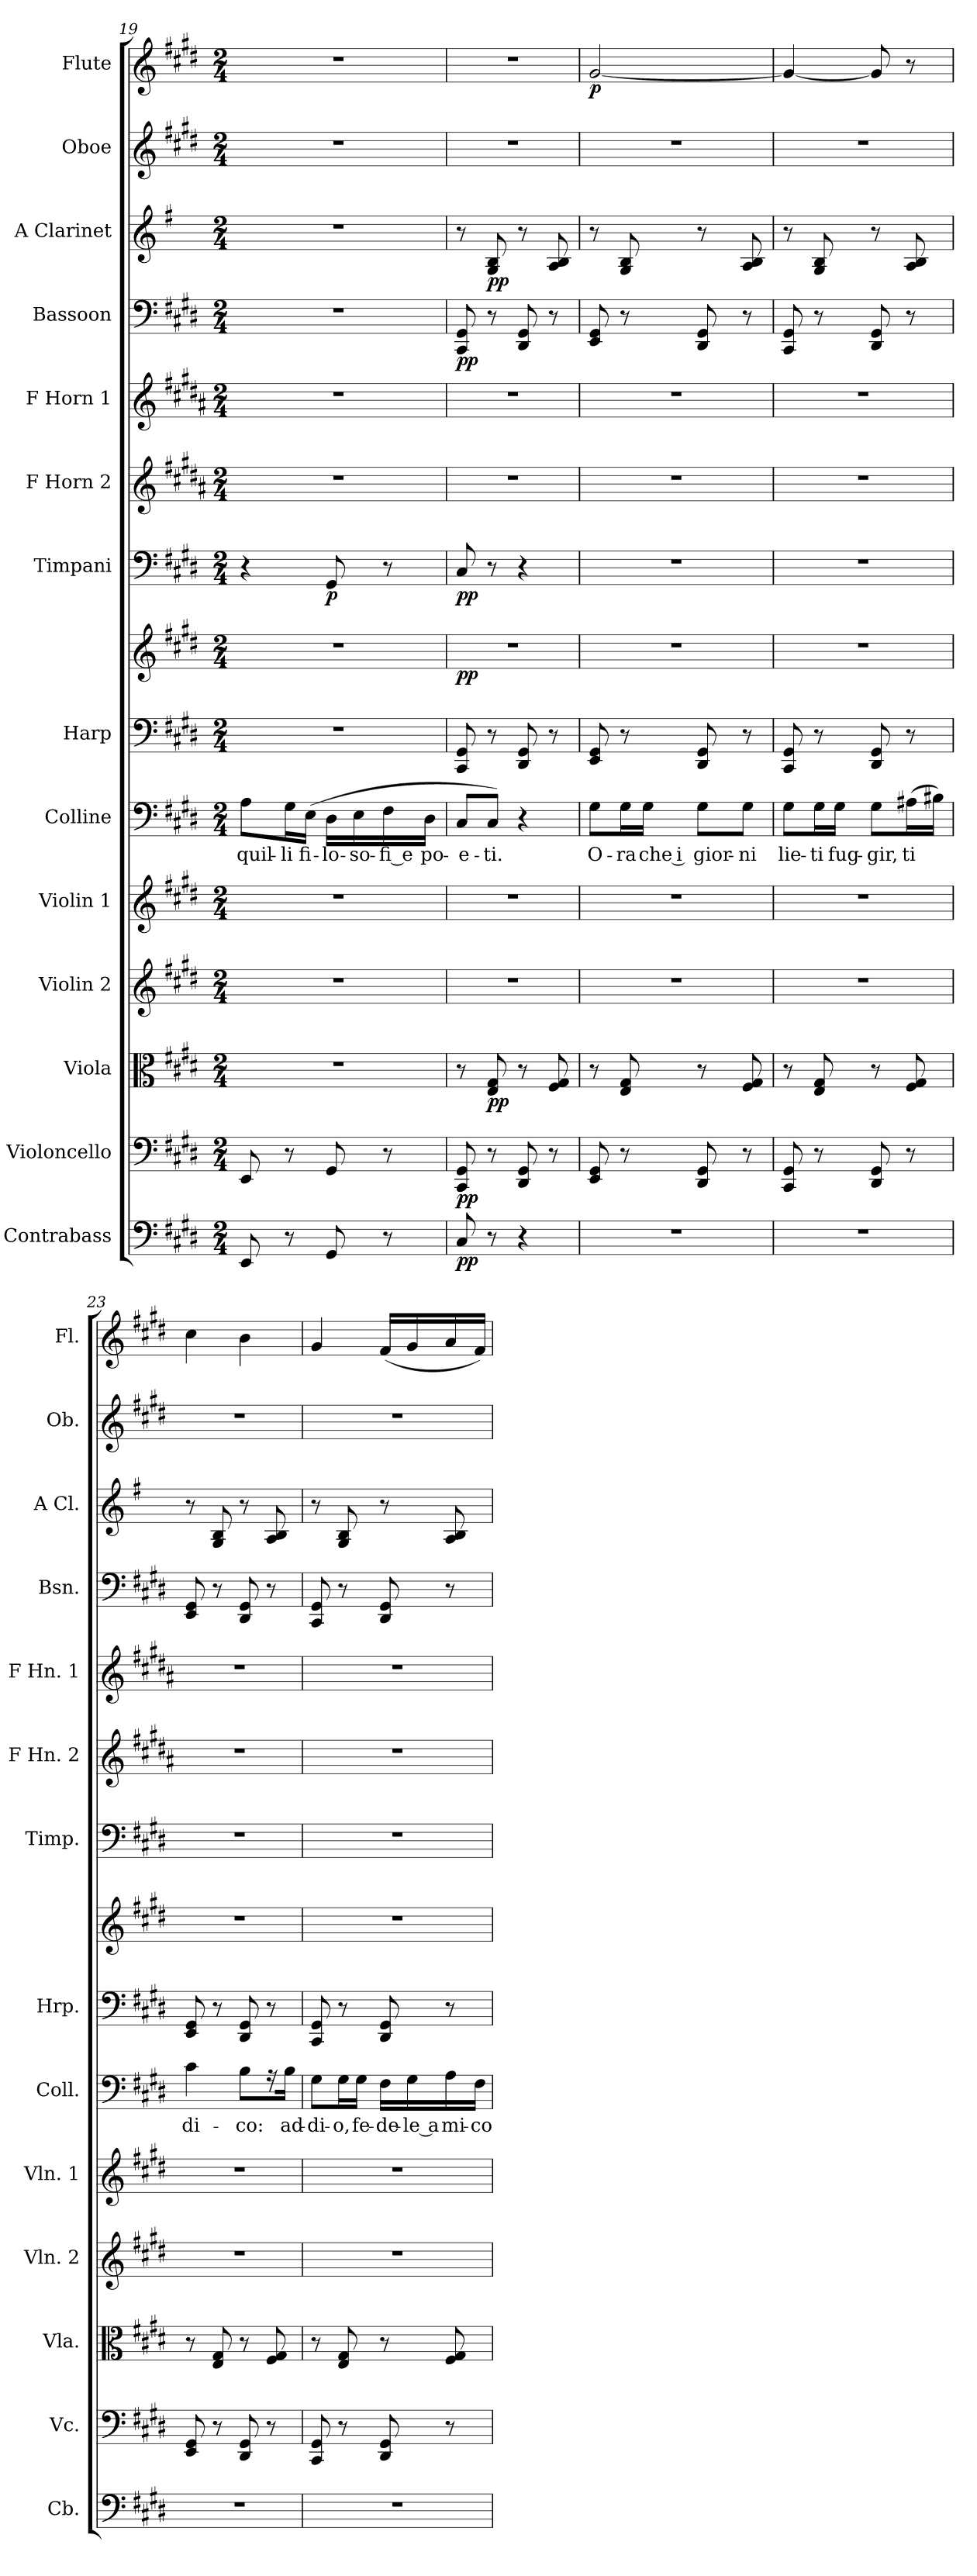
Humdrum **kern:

**kern	**dynam	**kern	**dynam	**kern	**dynam	**kern	**kern	**kern	**text	**kern	**kern	**dynam	**kern	**dynam	**kern	**kern	**kern	**dynam	**kern	**dynam	**kern	**kern	**dynam
*part14	*part14	*part13	*part13	*part12	*part12	*part11	*part10	*part9	*part9	*part8	*part8	*part8	*part7	*part7	*part6	*part5	*part4	*part4	*part3	*part3	*part2	*part1	*part1
*staff15	*staff15	*staff14	*staff14	*staff13	*staff13	*staff12	*staff11	*staff10	*staff10	*staff9	*staff8	*staff8/9	*staff7	*staff7	*staff6	*staff5	*staff4	*staff4	*staff3	*staff3	*staff2	*staff1	*staff1
*I"Contrabass	*	*I"Violoncello	*	*I"Viola	*	*I"Violin 2	*I"Violin 1	*I"Colline	*	*I"Harp	*	*	*I"Timpani	*	*I"F Horn 2	*I"F Horn 1	*I"Bassoon	*	*I"A Clarinet	*	*I"Oboe	*I"Flute	*
*I'Cb.	*	*I'Vc.	*	*I'Vla.	*	*I'Vln. 2	*I'Vln. 1	*I'Coll.	*	*I'Hrp.	*	*	*I'Timp.	*	*I'F Hn. 2	*I'F Hn. 1	*I'Bsn.	*	*I'A Cl.	*	*I'Ob.	*I'Fl.	*
*clefF4	*	*clefF4	*	*clefC3	*	*clefG2	*clefG2	*clefF4	*	*clefF4	*clefG2	*	*clefF4	*	*clefG2	*clefG2	*clefF4	*	*clefG2	*	*clefG2	*clefG2	*
*ITrd7c12	*	*	*	*	*	*	*	*	*	*	*	*	*	*	*ITrd4c7	*ITrd4c7	*	*	*ITrd2c3	*	*	*	*
*k[f#c#g#d#]	*	*k[f#c#g#d#]	*	*k[f#c#g#d#]	*	*k[f#c#g#d#]	*k[f#c#g#d#]	*k[f#c#g#d#]	*	*k[f#c#g#d#]	*k[f#c#g#d#]	*	*k[f#c#g#d#]	*	*k[f#c#g#d#]	*k[f#c#g#d#]	*k[f#c#g#d#]	*	*k[f#c#g#d#]	*	*k[f#c#g#d#]	*k[f#c#g#d#]	*
*M2/4	*	*M2/4	*	*M2/4	*	*M2/4	*M2/4	*M2/4	*	*M2/4	*M2/4	*	*M2/4	*	*M2/4	*M2/4	*M2/4	*	*M2/4	*	*M2/4	*M2/4	*
*MM27	*	*MM27	*	*MM27	*	*MM27	*MM27	*MM27	*	*MM27	*MM27	*	*MM27	*	*MM27	*MM27	*MM27	*	*MM27	*	*MM27	*MM27	*
=19	=19	=19	=19	=19	=19	=19	=19	=19	=19	=19	=19	=19	=19	=19	=19	=19	=19	=19	=19	=19	=19	=19	=19
!	!	!	!	!	!	!	!	!	!LO:LY:b	!	!	!	!	!	!	!	!	!	!	!	!	!	!
*	*	*	*	*	*	*	*	*	*	*	*	*	*	*	*	*	*	*	*	*	*	*^	*
*	*	*	*	*	*	*	*	*	*	*	*	*	*	*	*	*	*	*	*	*	*	*	*^	*
8EEE/	.	8EE/	.	2r	.	2r	2r	8A\L	-quil-	2r	2r	.	4r	.	2r	2r	2r	.	2r	.	2r	2r	8ryy	4ryy	.
*	*	*	*	*	*	*	*	*	*	*	*	*	*	*	*	*	*	*	*	*	*	*MM26	*	*	*
!	!	!	!	!	!	!	!	!	!LO:LY:b	!	!	!	!	!	!	!	!	!	!	!	!	!	!	!	!
8r	.	8r	.	.	.	.	.	16G#\L	-li	.	.	.	.	.	.	.	.	.	.	.	.	.	4.ryy	.	.
!	!	!	!	!	!	!	!	!	!LO:LY:b	!	!	!	!	!	!	!	!	!	!	!	!	!	!	!	!
.	.	.	.	.	.	.	.	(>16E\JJ	fi-	.	.	.	.	.	.	.	.	.	.	.	.	.	.	.	.
*	*	*	*	*	*	*	*	*	*	*	*	*	*	*	*	*	*	*	*	*	*	*MM35	*	*	*
!	!	!	!	!	!	!	!	!	!LO:LY:b	!	!	!	!	!LO:DY:b	!	!	!	!	!	!	!	!	!	!	!
8GGG#/	.	8GG#/	.	.	.	.	.	16D#\LL	-lo-	.	.	.	8GG#/	p	.	.	.	.	.	.	.	.	.	4ryy	.
!	!	!	!	!	!	!	!	!	!LO:LY:b	!	!	!	!	!	!	!	!	!	!	!	!	!	!	!	!
.	.	.	.	.	.	.	.	16E\	-so-	.	.	.	.	.	.	.	.	.	.	.	.	.	.	.	.
!	!	!	!	!	!	!	!	!	!LO:LY:b	!	!	!	!	!	!	!	!	!	!	!	!	!	!	!	!
8r	.	8r	.	.	.	.	.	16F#\	fi e	.	.	.	8r	.	.	.	.	.	.	.	.	.	.	.	.
!	!	!	!	!	!	!	!	!	!LO:LY:b	!	!	!	!	!	!	!	!	!	!	!	!	!	!	!	!
.	.	.	.	.	.	.	.	16D#\JJ	po-	.	.	.	.	.	.	.	.	.	.	.	.	.	.	.	.
!!LO:PB:g=z
=20	=20	=20	=20	=20	=20	=20	=20	=20	=20	=20	=20	=20	=20	=20	=20	=20	=20	=20	=20	=20	=20	=20	=20	=20	=20
!	!LO:DY:b	!	!LO:DY:b	!	!	!	!	!	!LO:LY:b	!	!	!LO:DY:b	!	!LO:DY:b	!	!	!	!LO:DY:b	!	!	!	!	!	!	!
*	*	*	*	*	*	*	*	*	*	*	*	*	*	*	*	*	*	*	*	*	*	*v	*v	*v	*
8CC#/	pp	8CC#/ 8GG#/	pp	8r	.	2r	2r	8C#/L	-e-	8CC#/ 8GG#/	2r	pp	8C#/	pp	2r	2r	8CC#/ 8GG#/	pp	8r	.	2r	2r	.
!	!	!	!	!	!LO:DY:b	!	!	!	!LO:LY:b	!	!	!	!	!	!	!	!	!	!	!LO:DY:b	!	!	!
8r	.	8r	.	8E/ 8G#/	pp	.	.	8C#/J)	-ti.	8r	.	.	8r	.	.	.	8r	.	8E/ 8G#/	pp	.	.	.
4r	.	8DD#/ 8GG#/	.	8r	.	.	.	4r	.	8DD#/ 8GG#/	.	.	4r	.	.	.	8DD#/ 8GG#/	.	8r	.	.	.	.
.	.	8r	.	8F#/ 8G#/	.	.	.	.	.	8r	.	.	.	.	.	.	8r	.	8F#/ 8G#/	.	.	.	.
=21	=21	=21	=21	=21	=21	=21	=21	=21	=21	=21	=21	=21	=21	=21	=21	=21	=21	=21	=21	=21	=21	=21	=21
!	!	!	!	!	!	!	!	!	!LO:LY:b	!	!	!	!	!	!	!	!	!	!	!	!	!	!LO:DY:b
2r	.	8EE/ 8GG#/	.	8r	.	2r	2r	8G#\L	O-	8EE/ 8GG#/	2r	.	2r	.	2r	2r	8EE/ 8GG#/	.	8r	.	2r	[2g#/	p
!	!	!	!	!	!	!	!	!	!LO:LY:b	!	!	!	!	!	!	!	!	!	!	!	!	!	!
.	.	8r	.	8E/ 8G#/	.	.	.	16G#\L	-ra	8r	.	.	.	.	.	.	8r	.	8E/ 8G#/	.	.	.	.
!	!	!	!	!	!	!	!	!	!LO:LY:b	!	!	!	!	!	!	!	!	!	!	!	!	!	!
.	.	.	.	.	.	.	.	16G#\JJ	che i	.	.	.	.	.	.	.	.	.	.	.	.	.	.
!	!	!	!	!	!	!	!	!	!LO:LY:b	!	!	!	!	!	!	!	!	!	!	!	!	!	!
.	.	8DD#/ 8GG#/	.	8r	.	.	.	8G#\L	gior-	8DD#/ 8GG#/	.	.	.	.	.	.	8DD#/ 8GG#/	.	8r	.	.	.	.
!	!	!	!	!	!	!	!	!	!LO:LY:b	!	!	!	!	!	!	!	!	!	!	!	!	!	!
.	.	8r	.	8F#/ 8G#/	.	.	.	8G#\J	-ni	8r	.	.	.	.	.	.	8r	.	8F#/ 8G#/	.	.	.	.
=22	=22	=22	=22	=22	=22	=22	=22	=22	=22	=22	=22	=22	=22	=22	=22	=22	=22	=22	=22	=22	=22	=22	=22
!	!	!	!	!	!	!	!	!	!LO:LY:b	!	!	!	!	!	!	!	!	!	!	!	!	!	!
2r	.	8CC#/ 8GG#/	.	8r	.	2r	2r	8G#\L	lie-	8CC#/ 8GG#/	2r	.	2r	.	2r	2r	8CC#/ 8GG#/	.	8r	.	2r	4g#/_	.
!	!	!	!	!	!	!	!	!	!LO:LY:b	!	!	!	!	!	!	!	!	!	!	!	!	!	!
.	.	8r	.	8E/ 8G#/	.	.	.	16G#\L	-ti	8r	.	.	.	.	.	.	8r	.	8E/ 8G#/	.	.	.	.
!	!	!	!	!	!	!	!	!	!LO:LY:b	!	!	!	!	!	!	!	!	!	!	!	!	!	!
.	.	.	.	.	.	.	.	16G#\JJ	fug-	.	.	.	.	.	.	.	.	.	.	.	.	.	.
*	*	*	*	*	*	*	*	*	*	*	*	*	*	*	*	*	*	*	*	*	*	*MM34	*
!	!	!	!	!	!	!	!	!	!LO:LY:b	!	!	!	!	!	!	!	!	!	!	!	!	!	!
.	.	8DD#/ 8GG#/	.	8r	.	.	.	8G#\L	-gir,	8DD#/ 8GG#/	.	.	.	.	.	.	8DD#/ 8GG#/	.	8r	.	.	8g#/]	.
*	*	*	*	*	*	*	*	*	*	*	*	*	*	*	*	*	*	*	*	*	*	*MM34	*
!	!	!	!	!	!	!	!	!	!LO:LY:b	!	!	!	!	!	!	!	!	!	!	!	!	!	!
.	.	8r	.	8F#/ 8G#/	.	.	.	(>16A#X\L	ti	8r	.	.	.	.	.	.	8r	.	8F#/ 8G#/	.	.	8r	.
.	.	.	.	.	.	.	.	16B#X\JJ)	.	.	.	.	.	.	.	.	.	.	.	.	.	.	.
=23	=23	=23	=23	=23	=23	=23	=23	=23	=23	=23	=23	=23	=23	=23	=23	=23	=23	=23	=23	=23	=23	=23	=23
*	*	*	*	*	*	*	*	*	*	*	*	*	*	*	*	*	*	*	*	*	*	*MM33	*
!	!	!	!	!	!	!	!	!	!LO:LY:b	!	!	!	!	!	!	!	!	!	!	!	!	!	!
*	*	*	*	*	*	*	*	*	*	*	*	*	*	*	*	*	*	*	*	*	*	*^	*
*	*	*	*	*	*	*	*	*	*	*	*	*	*	*	*	*	*	*	*	*	*	*	*^	*
2r	.	8EE/ 8GG#/	.	8r	.	2r	2r	4c#\	di-	8EE/ 8GG#/	2r	.	2r	.	2r	2r	8EE/ 8GG#/	.	8r	.	2r	4cc#\	8ryy	4.ryy	.
*	*	*	*	*	*	*	*	*	*	*	*	*	*	*	*	*	*	*	*	*	*	*MM33	*	*	*
.	.	8r	.	8E/ 8G#/	.	.	.	.	.	8r	.	.	.	.	.	.	8r	.	8E/ 8G#/	.	.	.	4.ryy	.	.
*	*	*	*	*	*	*	*	*	*	*	*	*	*	*	*	*	*	*	*	*	*	*MM32	*	*	*
!	!	!	!	!	!	!	!	!	!LO:LY:b	!	!	!	!	!	!	!	!	!	!	!	!	!	!	!	!
.	.	8DD#/ 8GG#/	.	8r	.	.	.	8B\L	-co:	8DD#/ 8GG#/	.	.	.	.	.	.	8DD#/ 8GG#/	.	8r	.	.	4b\	.	.	.
*	*	*	*	*	*	*	*	*	*	*	*	*	*	*	*	*	*	*	*	*	*	*MM32	*	*	*
.	.	8r	.	8F#/ 8G#/	.	.	.	16r	.	8r	.	.	.	.	.	.	8r	.	8F#/ 8G#/	.	.	.	.	8ryy	.
!	!	!	!	!	!	!	!	!	!LO:LY:b	!	!	!	!	!	!	!	!	!	!	!	!	!	!	!	!
.	.	.	.	.	.	.	.	16B\Jk	ad-	.	.	.	.	.	.	.	.	.	.	.	.	.	.	.	.
*	*	*	*	*	*	*	*	*	*	*	*	*	*	*	*	*	*	*	*	*	*	*v	*v	*v	*
=24	=24	=24	=24	=24	=24	=24	=24	=24	=24	=24	=24	=24	=24	=24	=24	=24	=24	=24	=24	=24	=24	=24	=24
*	*	*	*	*	*	*	*	*	*	*	*	*	*	*	*	*	*	*	*	*	*	*MM31	*
*	*	*	*	*	*	*	*	*	*	*	*	*	*	*	*	*	*	*	*	*	*	*^	*
*	*	*	*	*	*	*	*	*	*	*	*	*	*	*	*	*	*	*	*	*	*	*	*^	*
!	!	!	!	!	!	!	!	!	!LO:LY:b	!	!	!	!	!	!	!	!	!	!	!	!	!	!	!	!
*	*	*	*	*	*	*	*	*	*	*	*	*	*	*	*	*	*	*	*	*	*	*	*v	*v	*
2r	.	8CC#/ 8GG#/	.	8r	.	2r	2r	8G#\L	-di-	8CC#/ 8GG#/	2r	.	2r	.	2r	2r	8CC#/ 8GG#/	.	8r	.	2r	4g#/	8ryy	.
*	*	*	*	*	*	*	*	*	*	*	*	*	*	*	*	*	*	*	*	*	*	*MM31	*	*
!	!	!	!	!	!	!	!	!	!LO:LY:b	!	!	!	!	!	!	!	!	!	!	!	!	!	!	!
.	.	8r	.	8E/ 8G#/	.	.	.	16G#\L	-o,	8r	.	.	.	.	.	.	8r	.	8E/ 8G#/	.	.	.	4.ryy	.
!	!	!	!	!	!	!	!	!	!LO:LY:b	!	!	!	!	!	!	!	!	!	!	!	!	!	!	!
.	.	.	.	.	.	.	.	16G#\JJ	fe-	.	.	.	.	.	.	.	.	.	.	.	.	.	.	.
*	*	*	*	*	*	*	*	*	*	*	*	*	*	*	*	*	*	*	*	*	*	*MM30	*	*
!	!	!	!	!	!	!	!	!	!LO:LY:b	!	!	!	!	!	!	!	!	!	!	!	!	!	!	!
.	.	8DD#/ 8GG#/	.	8r	.	.	.	16F#\LL	-de-	8DD#/ 8GG#/	.	.	.	.	.	.	8DD#/ 8GG#/	.	8r	.	.	(<16f#/LL	.	.
!	!	!	!	!	!	!	!	!	!LO:LY:b	!	!	!	!	!	!	!	!	!	!	!	!	!	!	!
.	.	.	.	.	.	.	.	16G#\	le a	.	.	.	.	.	.	.	.	.	.	.	.	16g#/	.	.
*	*	*	*	*	*	*	*	*	*	*	*	*	*	*	*	*	*	*	*	*	*	*MM30	*	*
!	!	!	!	!	!	!	!	!	!LO:LY:b	!	!	!	!	!	!	!	!	!	!	!	!	!	!	!
.	.	8r	.	8F#/ 8G#/	.	.	.	16A\	-mi-	8r	.	.	.	.	.	.	8r	.	8F#/ 8G#/	.	.	16a/	.	.
!	!	!	!	!	!	!	!	!	!LO:LY:b	!	!	!	!	!	!	!	!	!	!	!	!	!	!	!
.	.	.	.	.	.	.	.	16F#\JJ	-co	.	.	.	.	.	.	.	.	.	.	.	.	16f#/JJ)	.	.
*	*	*	*	*	*	*	*	*	*	*	*	*	*	*	*	*	*	*	*	*	*	*v	*v	*
=	=	=	=	=	=	=	=	=	=	=	=	=	=	=	=	=	=	=	=	=	=	=	=
*-	*-	*-	*-	*-	*-	*-	*-	*-	*-	*-	*-	*-	*-	*-	*-	*-	*-	*-	*-	*-	*-	*-	*-
